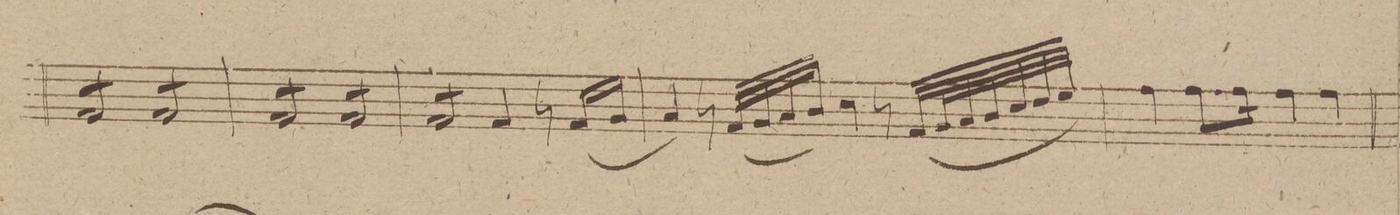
**kern
*I"Organo.
*clefF4
*k[f#c#g#d#]
*met(c|)
*M2/2
8AA/L
8AA/
8AA/
8AA/J
8AA/L
8AA/
8AA/
8AA/J
=159
8AA/L
8AA/
8AA/
8AA/J
8AA/L
8AA/
8AA/
8AA/J
=160
8AA/L
8AA/
8AA/
*Xtremolo
8AA/J
4AA/
8r
(<16AA/LL
16BB/JJ
=161
4C#/)
8r
(<32AA/LLL
32BB/
32C#/
32D#\JJJ
4E\)
8r
=-
(<32AALLL/
64BB/L
64C#/
64D#\
64E\
64F#\
64G#\JJJJ)
=162
4A\
8.A\L
16A\Jk
4A\
4A\
=163
*-
